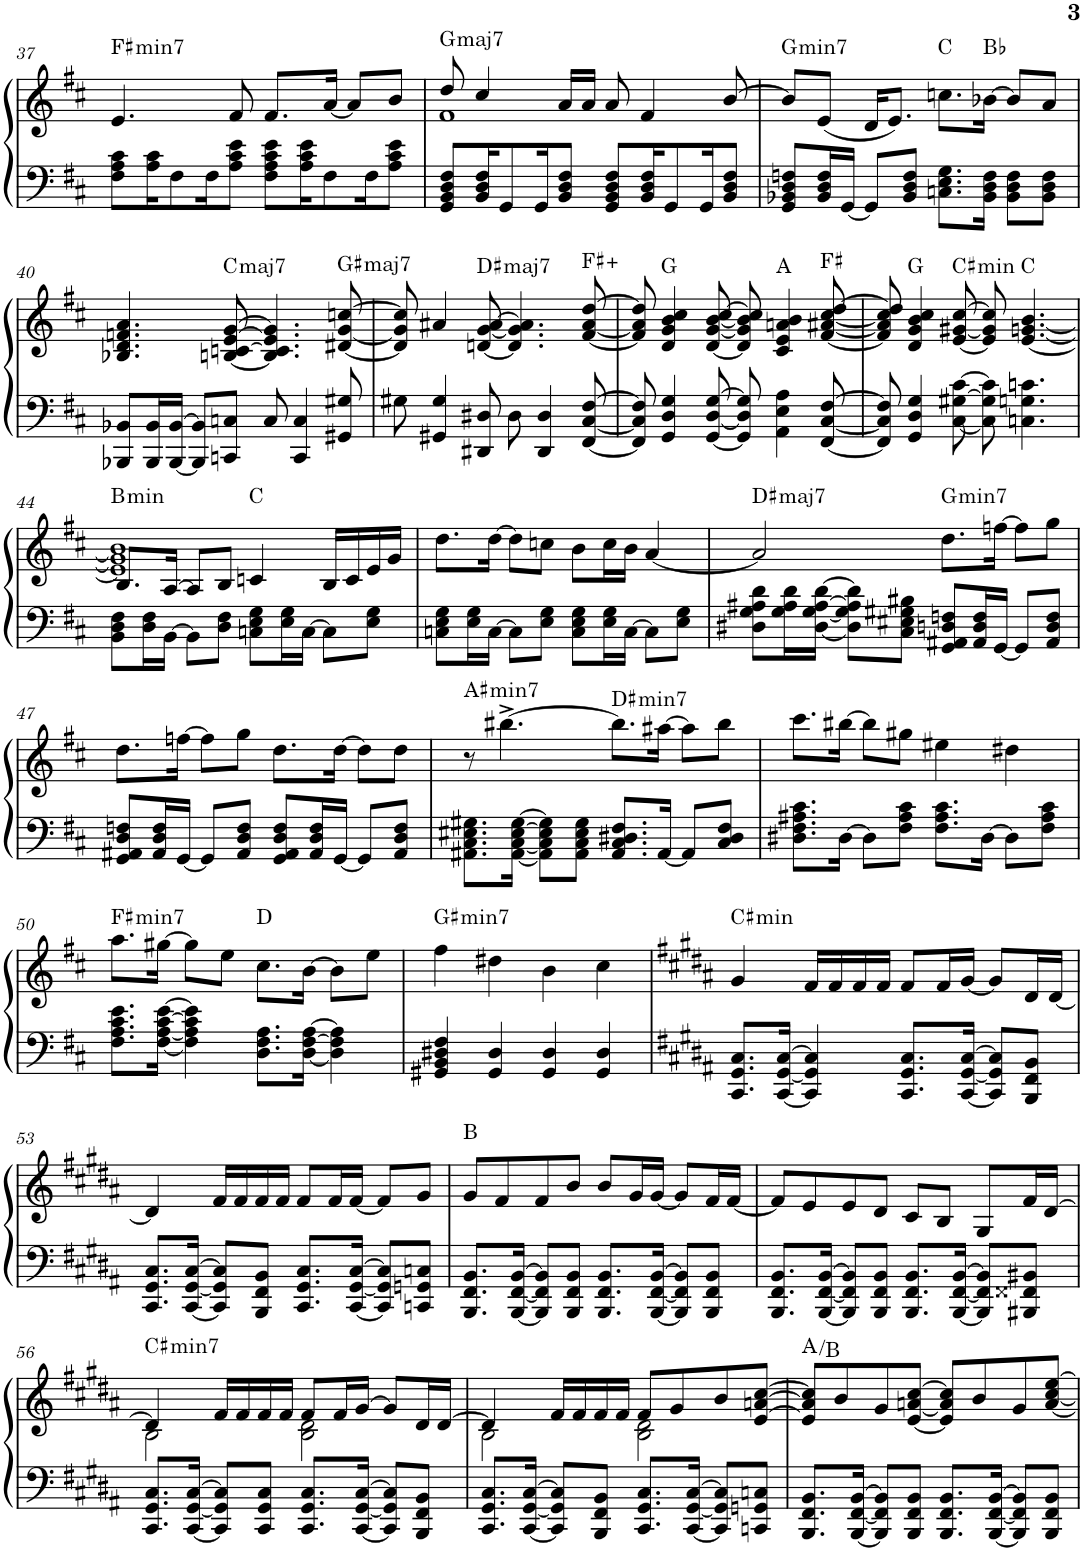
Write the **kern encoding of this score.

**kern	**kern	**harte
*part1	*part1	*part1
*staff2	*staff1	*
*I"Piano	*	*
*I'Pno.	*	*
!!LO:PB:g=z
*clefF4	*clefG2	*
*k[f#c#]	*k[f#c#]	*
*M4/4	*M4/4	*
=37	=37	=37
!	!	!LO:H:kt=min7
8F#\ 8A\ 8c#\L	4.e/	F#:min7
16A\ 16c#\K	.	.
8F#\	.	.
16F#\K	.	.
8A\ 8c#\ 8e\J	8f#/	.
8F#\ 8A\ 8c#\ 8e\L	8.f#/L	.
16A\ 16c#\ 16e\K	.	.
8F#\	[16a/Jk	.
.	8a/L]	.
16F#\K	.	.
8A\ 8c#\ 8e\J	8b/J	.
=38	=38	=38
*	*^	*
!	!	!	!LO:H:kt=maj7
8GG/ 8BB/ 8D/ 8F#/L	8dd/	1f#	G:maj7
16BB/ 16D/ 16F#/K	4cc#/	.	.
8GG/	.	.	.
16GG/K	.	.	.
8BB/ 8D/ 8F#/J	16a/LL	.	.
.	16a/JJ	.	.
8GG/ 8BB/ 8D/ 8F#/L	8a/	.	.
16BB/ 16D/ 16F#/K	4f#/	.	.
8GG/	.	.	.
16GG/K	.	.	.
8BB/ 8D/ 8F#/J	[8b/	.	.
*	*v	*v	*
=39	=39	=39
!	!	!LO:H:kt=min7
8GG/ 8BB-X/ 8D/ 8Fn/L	8b/L]	G:min7
16BB-/ 16D/ 16F/L	(8e/J	.
[16GG/JJ	.	.
8GG/L]	16d/KL	.
.	8.e/J)	.
8BB-/ 8D/ 8F/J	.	.
8.Cn\ 8.E\ 8.G\L	8.ccn\L	C:maj
16BB-\ 16D\ 16F\Jk	[16b-X\Jk	Bb:maj
8BB-\ 8D\ 8F\L	8b-/L]	.
8BB-\ 8D\ 8F\J	8a/J	.
!!LO:LB:g=z
=40	=40	=40
8BBB-X/ 8BB-X/L	4.B-X/ 4.d/ 4.fn/ 4.a/	.
16BBB-/ 16BB-/L	.	.
[16BBB-/ [16BB-/JJ	.	.
8BBB-/] 8BB-/]L	.	.
!	!	!LO:H:kt=maj7
8CCn/ 8Cn/J	[8Bn/ [8cn/ [8e/ [8g/	C:maj7
8C/	4.B/] 4.c/] 4.e/] 4.g/]	.
4CC/ 4C/	.	.
!	!	!LO:H:kt=maj7
8GG#X/ 8G#X/	[8d#X/ [8g/ [8ccn/	G#:maj7
=41	=41	=41
8G#X\	8d#/] 8g/] 8cc/]	.
4GG#X/ 4G#/	4a#X/	.
!	!	!LO:H:kt=maj7
8DD#X/ 8D#X/	[8dn/ [8g/ [8a#/	D#:maj7
8D#\	4.d/] 4.g/] 4.a#/]	.
4DD#/ 4D#/	.	.
[8FF#/ [8C#/ [8F#/	[8f#/ [8a#/ [8dd/	F#:aug
=42	=42	=42
8FF#/] 8C#/] 8F#/]	8f#/] 8a#/] 8dd/]	.
4GG/ 4D/ 4G/	4d/ 4g/ 4b/ 4cc#/	G:maj
[8GG/ [8D/ [8G/	[8d/ [8g/ [8b/ [8cc#/	.
8GG/] 8D/] 8G/]	8d/] 8g/] 8b/] 8cc#/]	.
4AA\ 4E\ 4A\	4c#/ 4e/ 4an/ 4b/	A:maj
[8FF#/ [8C#/ [8F#/	[8f#/ [8a#X/ [8cc#/ [8dd/	F#:maj
=43	=43	=43
8FF#/] 8C#/] 8F#/]	8f#/] 8a#/] 8cc#/] 8dd/]	.
4GG/ 4D/ 4G/	4d/ 4g/ 4b/ 4cc#/	G:maj
!	!	!LO:H:kt=min
[8C#\ [8G#X\ [8c#\	[8e/ [8g#X/ [8cc#/	C#:min
8C#\] 8G#\] 8c#\]	8e/] 8g#/] 8cc#/]	.
4.Cn\ 4.Gn\ 4.cn\	[4.e/ [4.gn/ [4.b/	C:maj
!!LO:LB:g=z
=44	=44	=44
*	*^	*
!	!	!	!LO:H:kt=min
8BB\ 8D\ 8F#\L	8.B/L	1e] 1g] 1b]	B:min
16D\ 16F#\L	.	.	.
[16BB\JJ	[16A/Jk	.	.
8BB\L]	8A/L]	.	.
8D\ 8F#\J	8B/J	.	.
8Cn\ 8E\ 8G\L	4cn/	.	C:maj
16E\ 16G\L	.	.	.
[16C\JJ	.	.	.
8C\L]	16B/LL	.	.
.	16c/	.	.
8E\ 8G\J	16e/	.	.
.	16g/JJ	.	.
*	*v	*v	*
=45	=45	=45
8Cn\ 8E\ 8G\L	8.dd\L	.
16E\ 16G\L	.	.
[16C\JJ	[16dd\Jk	.
8C\L]	8dd\L]	.
8E\ 8G\J	8ccn\J	.
8C\ 8E\ 8G\L	8b\L	.
16E\ 16G\L	16cc\L	.
[16C\JJ	16b\JJ	.
8C\L]	[4a/	.
8E\ 8G\J	.	.
=46	=46	=46
!	!	!LO:H:kt=maj7
8D#X\ 8G\ 8A#X\ 8d\L	2a/]	D#:maj7
16G\ 16A#\ 16d\L	.	.
[16D#\ [16G\ [16A#\ [16d\JJ	.	.
8D#\] 8G\] 8A#\] 8d\]L	.	.
8C#\ 8E#X\ 8G#X\ 8B#X\J	.	.
!	!	!LO:H:kt=min7
8GG/ 8AA#X/ 8Dn/ 8Fn/L	8.dd\L	G:min7
16AA#/ 16D/ 16F/L	.	.
[16GG/JJ	[16ffn\Jk	.
8GG/L]	8ff\L]	.
8AA#/ 8D/ 8F/J	8gg\J	.
!!LO:LB:g=z
=47	=47	=47
8GG/ 8AA#X/ 8D/ 8Fn/L	8.dd\L	.
16AA#/ 16D/ 16F/L	.	.
[16GG/JJ	[16ffn\Jk	.
8GG/L]	8ff\L]	.
8AA#/ 8D/ 8F/J	8gg\J	.
8GG/ 8AA#/ 8D/ 8F/L	8.dd\L	.
16AA#/ 16D/ 16F/L	.	.
[16GG/JJ	[16dd\Jk	.
8GG/L]	8dd\L]	.
8AA#/ 8D/ 8F/J	8dd\J	.
=48	=48	=48
!	!	!LO:H:kt=min7
8.AA#X\ 8.C#\ 8.E#X\ 8.G#X\L	8r	A#:min7
.	[4.bb#X^\	.
[16AA#\ [16C#\ [16E#\ [16G#\Jk	.	.
8AA#\] 8C#\] 8E#\] 8G#\]L	.	.
8AA#\ 8C#\ 8E#\ 8G#\J	.	.
!	!	!LO:H:kt=min7
8.AA#/ 8.C#/ 8.D#X/ 8.F#/L	8.bb#\L]	D#:min7
[16AA#/Jk	[16aa#X\Jk	.
8AA#/L]	8aa#\L]	.
8C#/ 8D#/ 8F#/J	8bb#\J	.
=49	=49	=49
8.D#X\ 8.F#\ 8.A#X\ 8.c#\L	8.ccc#\L	.
[16D#\Jk	[16bb#X\Jk	.
8D#\L]	8bb#\L]	.
8F#\ 8A#\ 8c#\J	8gg#X\J	.
8.F#\ 8.A#\ 8.c#\L	4ee#X\	.
[16D#\Jk	.	.
8D#\L]	4dd#X\	.
8F#\ 8A#\ 8c#\J	.	.
!!LO:LB:g=z
=50	=50	=50
!	!	!LO:H:kt=min7
8.F#\ 8.A\ 8.c#\ 8.e\L	8.aa\L	F#:min7
[16F#\ [16A\ [16c#\ [16e\Jk	[16gg#X\Jk	.
4F#\] 4A\] 4c#\] 4e\]	8gg#\L]	.
.	8ee\J	.
8.D\ 8.F#\ 8.A\L	8.cc#\L	D:maj
[16D\ [16F#\ [16A\Jk	[16b\Jk	.
4D\] 4F#\] 4A\]	8b\L]	.
.	8ee\J	.
=51	=51	=51
!	!	!LO:H:kt=min7
4GG#X/ 4BB/ 4D#X/ 4F#/	4ff#\	G#:min7
4GG#/ 4D#/	4dd#X\	.
4GG#/ 4D#/	4b\	.
4GG#/ 4D#/	4cc#\	.
=52	=52	=52
*k[f#c#g#d#a#]	*k[f#c#g#d#a#]	*
!	!	!LO:H:kt=min
8.CC#/ 8.GG#/ 8.C#/L	4g#/	C#:min
[16CC#/ [16GG#/ [16C#/Jk	.	.
4CC#/] 4GG#/] 4C#/]	16f#/LL	.
.	16f#/	.
.	16f#/	.
.	16f#/JJ	.
8.CC#/ 8.GG#/ 8.C#/L	8f#/L	.
.	16f#/L	.
[16CC#/ [16GG#/ [16C#/Jk	[16g#/JJ	.
8CC#/] 8GG#/] 8C#/]L	8g#/L]	.
8BBB/ 8FF#/ 8BB/J	16d#/L	.
.	[16d#/JJ	.
!!LO:LB:g=z
=53	=53	=53
8.CC#/ 8.GG#/ 8.C#/L	4d#/]	.
[16CC#/ [16GG#/ [16C#/Jk	.	.
8CC#/] 8GG#/] 8C#/]L	16f#/LL	.
.	16f#/	.
8BBB/ 8FF#/ 8BB/J	16f#/	.
.	16f#/JJ	.
8.CC#/ 8.GG#/ 8.C#/L	8f#/L	.
.	16f#/L	.
[16CC#/ [16GG#/ [16C#/Jk	[16f#/JJ	.
8CC#/] 8GG#/] 8C#/]L	8f#/L]	.
8CCn/ 8GGn/ 8Cn/J	8g#/J	.
=54	=54	=54
8.BBB/ 8.FF#/ 8.BB/L	8g#/L	B:maj
.	8f#/	.
[16BBB/ [16FF#/ [16BB/Jk	.	.
8BBB/] 8FF#/] 8BB/]L	8f#/	.
8BBB/ 8FF#/ 8BB/J	8b/J	.
8.BBB/ 8.FF#/ 8.BB/L	8b/L	.
.	16g#/L	.
[16BBB/ [16FF#/ [16BB/Jk	[16g#/JJ	.
8BBB/] 8FF#/] 8BB/]L	8g#/L]	.
8BBB/ 8FF#/ 8BB/J	16f#/L	.
.	[16f#/JJ	.
=55	=55	=55
8.BBB/ 8.FF#/ 8.BB/L	8f#/L]	.
.	8e/	.
[16BBB/ [16FF#/ [16BB/Jk	.	.
8BBB/] 8FF#/] 8BB/]L	8e/	.
8BBB/ 8FF#/ 8BB/J	8d#/J	.
8.BBB/ 8.FF#/ 8.BB/L	8c#/L	.
.	8B/J	.
[16BBB/ [16FF#/ [16BB/Jk	.	.
8BBB/] 8FF#/] 8BB/]L	8G#/L	.
8BBB#X/ 8FF##X/ 8BB#X/J	16f#/L	.
.	[16d#/JJ	.
!!LO:LB:g=z
=56	=56	=56
*	*^	*
!	!	!	!LO:H:kt=min7
8.CC#/ 8.GG#/ 8.C#/L	4d#/]	2B\	C#:min7
[16CC#/ [16GG#/ [16C#/Jk	.	.	.
8CC#/] 8GG#/] 8C#/]L	16f#/LL	.	.
.	16f#/	.	.
8CC#/ 8GG#/ 8C#/J	16f#/	.	.
.	16f#/JJ	.	.
8.CC#/ 8.GG#/ 8.C#/L	8f#/L	2B\ 2d#\	.
.	16f#/L	.	.
[16CC#/ [16GG#/ [16C#/Jk	[16g#/JJ	.	.
8CC#/] 8GG#/] 8C#/]L	8g#/L]	.	.
8BBB/ 8FF#/ 8BB/J	16d#/L	.	.
.	[16d#/JJ	.	.
=57	=57	=57	=57
8.CC#/ 8.GG#/ 8.C#/L	4d#/]	2B\	.
[16CC#/ [16GG#/ [16C#/Jk	.	.	.
8CC#/] 8GG#/] 8C#/]L	16f#/LL	.	.
.	16f#/	.	.
8BBB/ 8FF#/ 8BB/J	16f#/	.	.
.	16f#/JJ	.	.
8.CC#/ 8.GG#/ 8.C#/L	8f#/L	2B\ 2d#\	.
.	8g#/	.	.
[16CC#/ [16GG#/ [16C#/Jk	.	.	.
8CC#/] 8GG#/] 8C#/]L	8b/	.	.
8CCn/ 8GGn/ 8Cn/J	[8e/ [8an/ [8cc#/J	.	.
*	*v	*v	*
=58	=58	=58
8.BBB/ 8.FF#/ 8.BB/L	8e/] 8a/] 8cc#/]L	A:maj/2
.	8b/	.
[16BBB/ [16FF#/ [16BB/Jk	.	.
8BBB/] 8FF#/] 8BB/]L	8g#/	.
8BBB/ 8FF#/ 8BB/J	[8e/ [8an/ [8cc#/J	.
8.BBB/ 8.FF#/ 8.BB/L	8e/] 8a/] 8cc#/]L	.
.	8b/	.
[16BBB/ [16FF#/ [16BB/Jk	.	.
8BBB/] 8FF#/] 8BB/]L	8g#/	.
8BBB/ 8FF#/ 8BB/J	[8a/ [8cc#/ [8ee/J	.
=	=	=
*-	*-	*-
